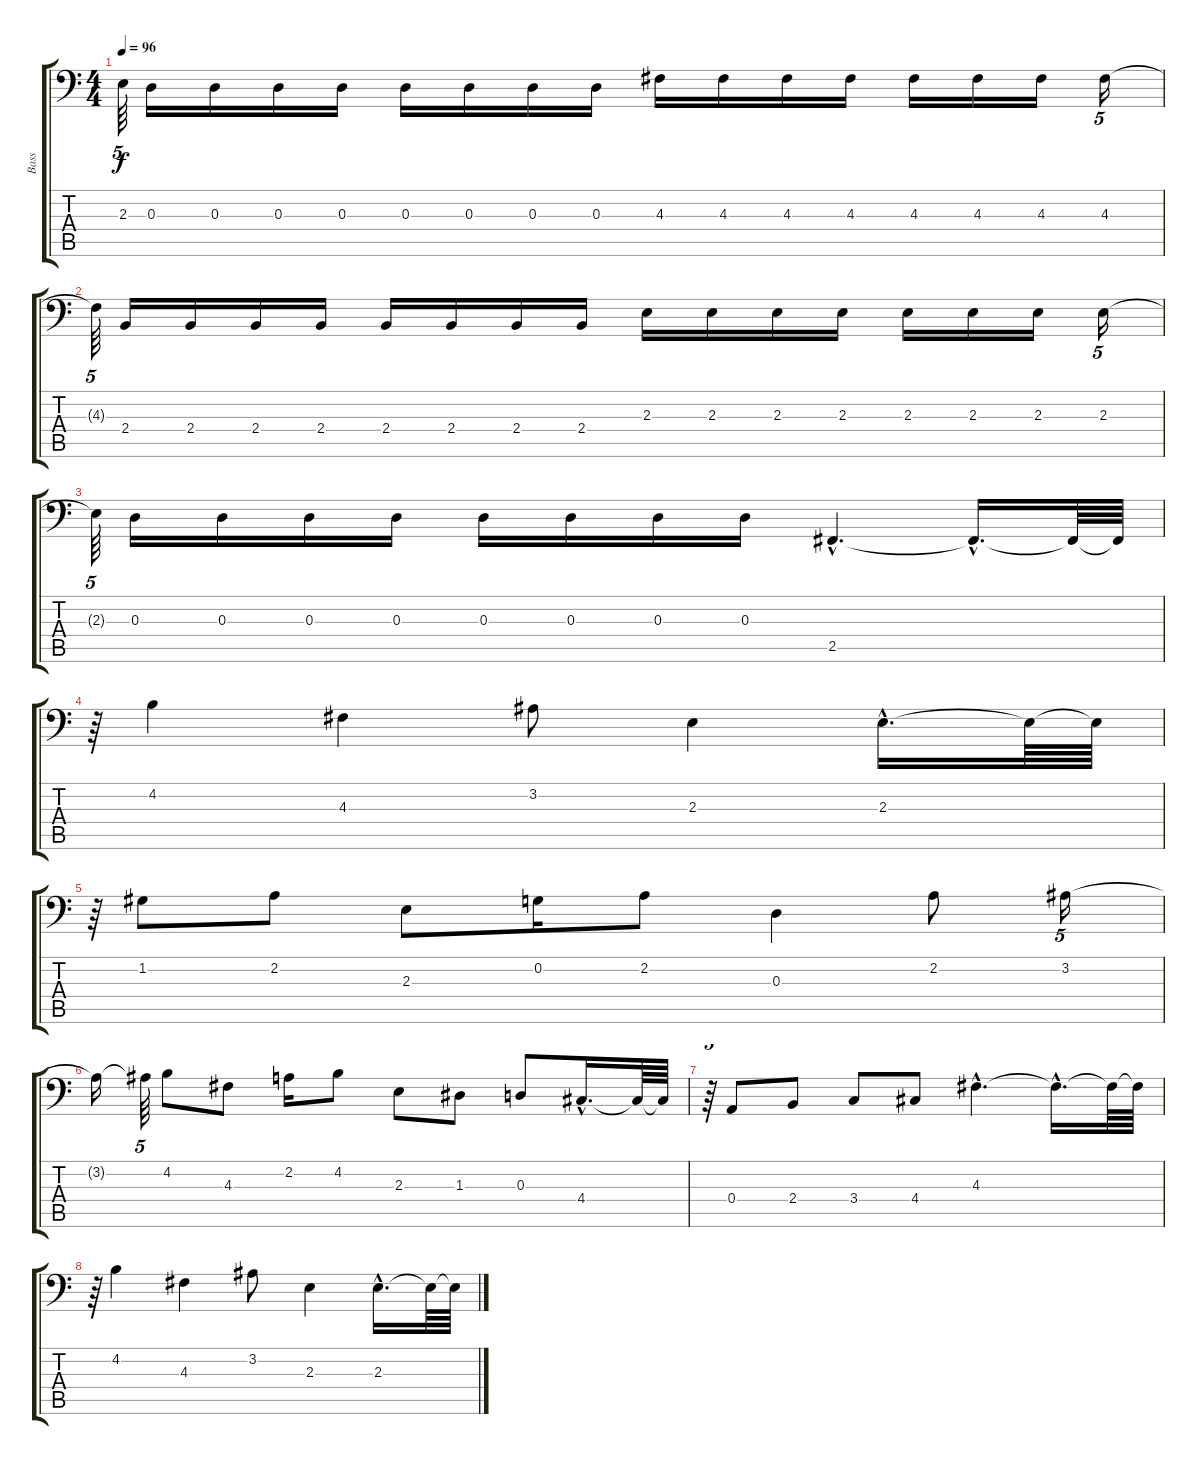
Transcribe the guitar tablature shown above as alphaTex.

\track ("Bass" "Bass") {instrument electricbassfinger}
\staff {score tabs}
\tuning (C3 G2 D2 A1 E1 B0) {hide}
\ts (4 4)
\tempo 96
\clef f4
\ks c
2.3{t}.64{tu (5 4) dy f} 0.3.16 0.3.16 0.3.16 0.3.16 0.3.16 0.3.16 0.3.16 0.3.16 4.3.16 4.3.16 4.3.16 4.3.16 4.3.16 4.3.16 4.3.16 4.3.16{tu (5 4)} |
4.3{t}.64{tu (5 4)} 2.4.16 2.4.16 2.4.16 2.4.16 2.4.16 2.4.16 2.4.16 2.4.16 2.3.16 2.3.16 2.3.16 2.3.16 2.3.16 2.3.16 2.3.16 2.3.16{tu (5 4)} |
2.3{t}.64{tu (5 4)} 0.3.16 0.3.16 0.3.16 0.3.16 0.3.16 0.3.16 0.3.16 0.3.16 2.5{hac}.4{d} 2.5{hac t}.16{d} 2.5{t}.64 2.5{t}.64 |
r.64{tu (5 4)} 4.2.4{balance 3} 4.3.4 3.2.8 2.3.4 2.3{hac}.16{d} 2.3{t}.64 2.3{t}.64 |
r.64{tu (5 4)} 1.2.8 2.2.8 2.3.8 0.2.16 2.2.8 0.3.4 2.2.8 3.2.16{tu (5 4)} |
3.2{t}.16 3.2{t}.64{tu (5 4)} 4.2.8 4.3.8 2.2.16 4.2.8 2.3.8 1.3.8 0.3.8 4.4{hac}.16{d} 4.4{t}.64 4.4{t}.64 |
r.64{tu (5 4)} 0.4.8 2.4.8 3.4.8 4.4.8 4.3{hac}.4{d} 4.3{hac t}.16{d} 4.3{t}.64 4.3{t}.64 |
r.64{tu (5 4)} 4.2.4 4.3.4 3.2.8 2.3.4 2.3{hac}.16{d} 2.3{t}.64 2.3{t}.64
